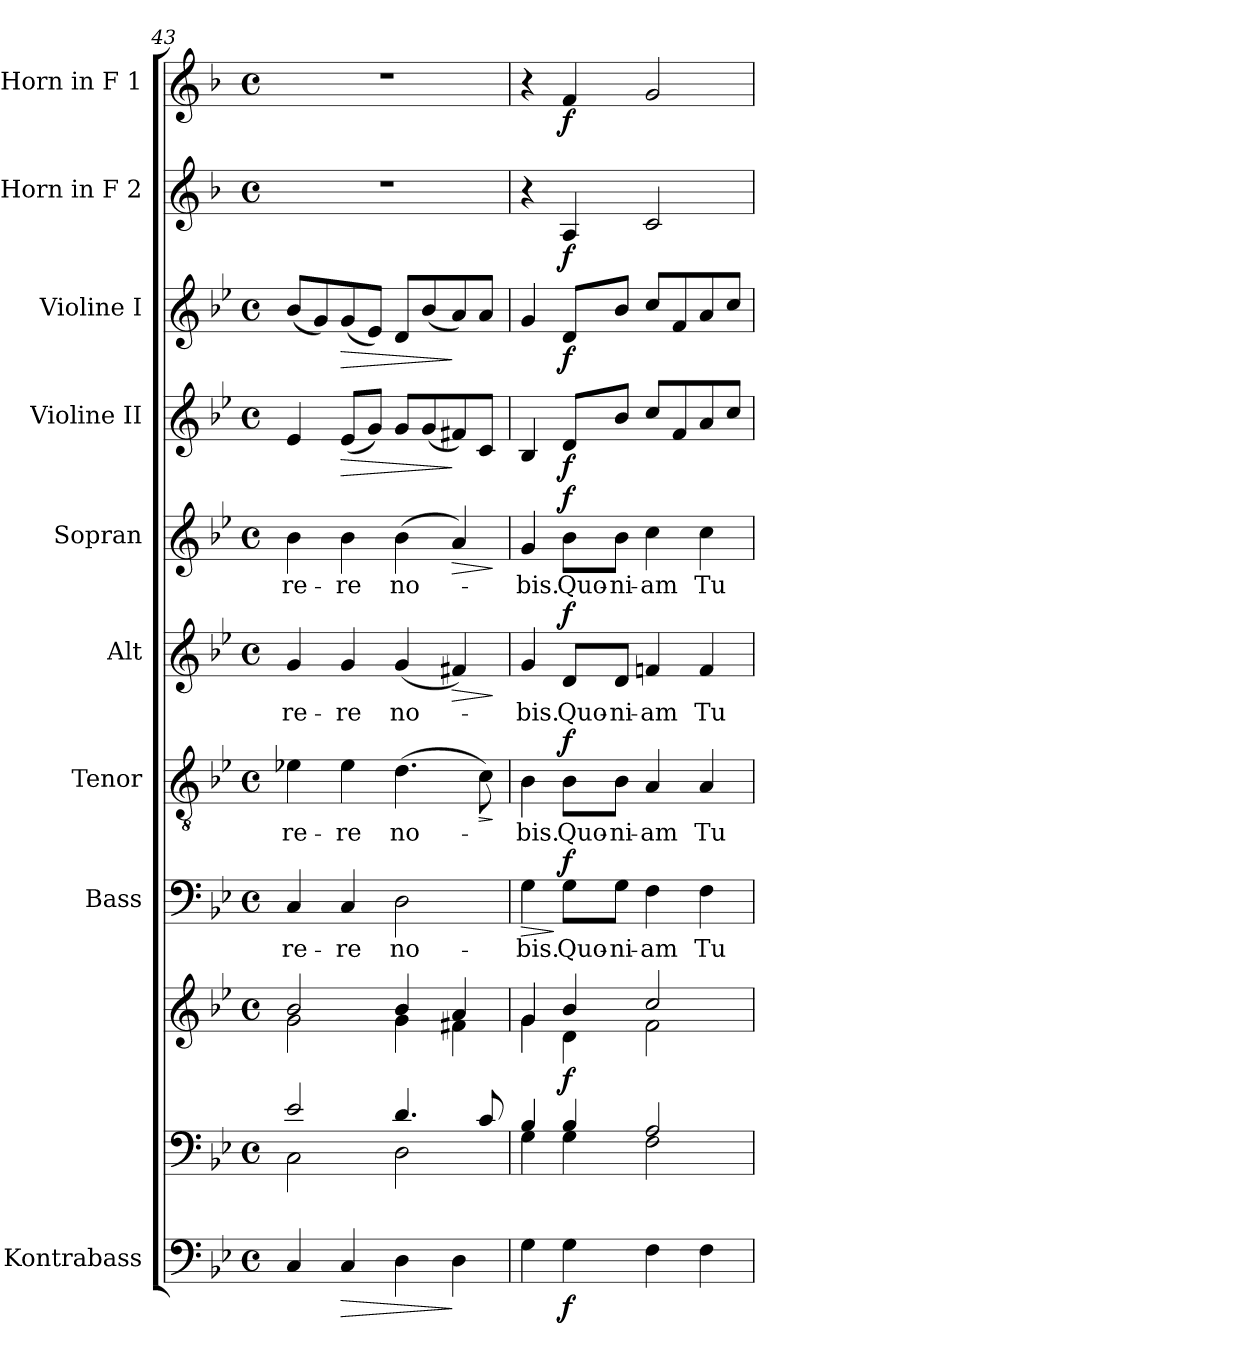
**kern	**dynam	**kern	**kern	**dynam	**kern	**text	**dynam	**kern	**text	**dynam	**kern	**text	**dynam	**kern	**text	**dynam	**kern	**dynam	**kern	**dynam	**kern	**dynam	**kern	**dynam
*part10	*part10	*part9	*part9	*part9	*part8	*part8	*part8	*part7	*part7	*part7	*part6	*part6	*part6	*part5	*part5	*part5	*part4	*part4	*part3	*part3	*part2	*part2	*part1	*part1
*staff11	*staff11	*staff10	*staff9	*staff9/10	*staff8	*staff8	*staff8	*staff7	*staff7	*staff7	*staff6	*staff6	*staff6	*staff5	*staff5	*staff5	*staff4	*staff4	*staff3	*staff3	*staff2	*staff2	*staff1	*staff1
*I"Kontrabass	*	*	*	*	*I"Bass	*	*	*I"Tenor	*	*	*I"Alt	*	*	*I"Sopran	*	*	*I"Violine II	*	*I"Violine I	*	*I"Horn in F 2	*	*I"Horn in F 1	*
*I'Kb.	*	*	*	*	*I'B.	*	*	*I'T.	*	*	*I'A.	*	*	*I'S.	*	*	*I'Vl. II	*	*I'Vl. I	*	*	*	*	*
*clefF4	*	*clefF4	*clefG2	*	*clefF4	*	*	*clefGv2	*	*	*clefG2	*	*	*clefG2	*	*	*clefG2	*	*clefG2	*	*clefG2	*	*clefG2	*
*ITrd7c12	*	*	*	*	*	*	*	*	*	*	*	*	*	*	*	*	*	*	*	*	*ITrd4c7	*	*ITrd4c7	*
*k[b-e-]	*	*k[b-e-]	*k[b-e-]	*	*k[b-e-]	*	*	*k[b-e-]	*	*	*k[b-e-]	*	*	*k[b-e-]	*	*	*k[b-e-]	*	*k[b-e-]	*	*k[b-e-]	*	*k[b-e-]	*
*B-:	*	*B-:	*B-:	*	*B-:	*	*	*B-:	*	*	*B-:	*	*	*B-:	*	*	*B-:	*	*B-:	*	*B-:	*	*B-:	*
*M4/4	*	*M4/4	*M4/4	*	*M4/4	*	*	*M4/4	*	*	*M4/4	*	*	*M4/4	*	*	*M4/4	*	*M4/4	*	*M4/4	*	*M4/4	*
*met(c)	*	*met(c)	*met(c)	*	*met(c)	*	*	*met(c)	*	*	*met(c)	*	*	*met(c)	*	*	*met(c)	*	*met(c)	*	*met(c)	*	*met(c)	*
=43	=43	=43	=43	=43	=43	=43	=43	=43	=43	=43	=43	=43	=43	=43	=43	=43	=43	=43	=43	=43	=43	=43	=43	=43
*	*	*^	*^	*	*	*	*	*	*	*	*	*	*	*	*	*	*	*	*	*	*	*	*	*
!	!	!	!	!	!	!	!	!LO:LY:b	!	!	!LO:LY:b	!	!	!LO:LY:b	!	!	!LO:LY:b	!	!	!	!	!	!	!	!	!
4CC/	.	2e-/	2C\	2b-/	2g\	.	4C/	-re-	.	4e-X\	-re-	.	4g/	-re-	.	4b-\	-re-	.	4e-/	.	(<8b-/L	.	1r	.	1r	.
.	.	.	.	.	.	.	.	.	.	.	.	.	.	.	.	.	.	.	.	.	8g/)	.	.	.	.	.
!	!LO:HP:b	!	!	!	!	!	!	!LO:LY:b	!	!	!LO:LY:b	!	!	!LO:LY:b	!	!	!LO:LY:b	!	!	!LO:HP:b	!	!LO:HP:b	!	!	!	!
4CC/	>	.	.	.	.	.	4C/	-re	.	4e-\	-re	.	4g/	-re	.	4b-\	-re	.	(<8e-/L	>	(<8g/	>	.	.	.	.
.	.	.	.	.	.	.	.	.	.	.	.	.	.	.	.	.	.	.	8g/J)	.	8e-/J)	.	.	.	.	.
!	!	!	!	!	!	!	!	!LO:LY:b	!	!	!LO:LY:b	!	!	!LO:LY:b	!	!	!LO:LY:b	!	!	!	!	!	!	!	!	!
4DD\	.	4.d/	2D\	4b-/	4g\	.	2D\	no-	.	(>4.d\	no-	.	(<4g/	no-	.	(>4b-\	no-	.	8g/L	.	8d/L	.	.	.	.	.
.	.	.	.	.	.	.	.	.	.	.	.	.	.	.	.	.	.	.	(<8g/	.	(<8b-/	.	.	.	.	.
!	!	!	!	!	!	!	!	!	!	!	!	!	!	!	!LO:HP:b	!	!	!LO:HP:b	!	!	!	!	!	!	!	!
4DD\	]	.	.	4a/	4f#X\	.	.	.	.	.	.	.	4f#X/)	.	>	4a/)	.	>	8f#X/)	]	8a/)	]	.	.	.	.
!	!	!	!	!	!	!	!	!	!	!	!	!LO:HP:b	!	!	!	!	!	!	!	!	!	!	!	!	!	!
.	.	8c/	.	.	.	.	.	.	.	8c\)	.	>	.	.	.	.	.	.	8c/J	.	8a/J	.	.	.	.	.
*	*	*v	*v	*	*	*	*	*	*	*	*	*	*	*	*	*	*	*	*	*	*	*	*	*	*	*
*	*	*	*v	*v	*	*	*	*	*	*	*	*	*	*	*	*	*	*	*	*	*	*	*	*	*
.	.	.	.	.	.	.	.	.	.	]	.	.	]	.	.	]	.	.	.	.	.	.	.	.
=44	=44	=44	=44	=44	=44	=44	=44	=44	=44	=44	=44	=44	=44	=44	=44	=44	=44	=44	=44	=44	=44	=44	=44	=44
*	*	*^	*^	*	*	*	*	*	*	*	*	*	*	*	*	*	*	*	*	*	*	*	*	*
!	!	!	!	!	!	!	!	!LO:LY:b	!LO:HP:b	!	!LO:LY:b	!	!	!LO:LY:b	!	!	!LO:LY:b	!	!	!	!	!	!	!	!	!
4GG\	.	4B-/	4G\	4g/	4g\	.	4G\	-bis.	>	4B-\	-bis.	.	4g/	-bis.	.	4g/	-bis.	.	4B-/	.	4g/	.	4r	.	4r	.
!	!LO:DY:b	!	!	!	!	!LO:DY:b	!	!LO:LY:b	!LO:DY:n=1:a	!	!LO:LY:b	!LO:DY:a	!	!LO:LY:b	!LO:DY:a	!	!LO:LY:b	!LO:DY:a	!	!LO:DY:b	!	!LO:DY:b	!	!LO:DY:b	!	!LO:DY:b
4GG\	f	4B-/	4G\	4b-/	4d\	f	8G\L	Quo-	] f	8B-\L	Quo-	f	8d/L	Quo-	f	8b-\L	Quo-	f	8d/L	f	8d/L	f	4D/	f	4B-/	f
!	!	!	!	!	!	!	!	!LO:LY:b	!	!	!LO:LY:b	!	!	!LO:LY:b	!	!	!LO:LY:b	!	!	!	!	!	!	!	!	!
.	.	.	.	.	.	.	8G\J	-ni-	.	8B-\J	-ni-	.	8d/J	-ni-	.	8b-\J	-ni-	.	8b-/J	.	8b-/J	.	.	.	.	.
!	!	!	!	!	!	!	!	!LO:LY:b	!	!	!LO:LY:b	!	!	!LO:LY:b	!	!	!LO:LY:b	!	!	!	!	!	!	!	!	!
4FF\	.	2A/	2F\	2cc/	2f\	.	4F\	-am	.	4A/	-am	.	4fn/	-am	.	4cc\	-am	.	8cc/L	.	8cc/L	.	2F/	.	2c/	.
.	.	.	.	.	.	.	.	.	.	.	.	.	.	.	.	.	.	.	8f/	.	8f/	.	.	.	.	.
!	!	!	!	!	!	!	!	!LO:LY:b	!	!	!LO:LY:b	!	!	!LO:LY:b	!	!	!LO:LY:b	!	!	!	!	!	!	!	!	!
4FF\	.	.	.	.	.	.	4F\	Tu	.	4A/	Tu	.	4f/	Tu	.	4cc\	Tu	.	8a/	.	8a/	.	.	.	.	.
.	.	.	.	.	.	.	.	.	.	.	.	.	.	.	.	.	.	.	8cc/J	.	8cc/J	.	.	.	.	.
*	*	*v	*v	*	*	*	*	*	*	*	*	*	*	*	*	*	*	*	*	*	*	*	*	*	*	*
*	*	*	*v	*v	*	*	*	*	*	*	*	*	*	*	*	*	*	*	*	*	*	*	*	*	*
=	=	=	=	=	=	=	=	=	=	=	=	=	=	=	=	=	=	=	=	=	=	=	=	=
*-	*-	*-	*-	*-	*-	*-	*-	*-	*-	*-	*-	*-	*-	*-	*-	*-	*-	*-	*-	*-	*-	*-	*-	*-
